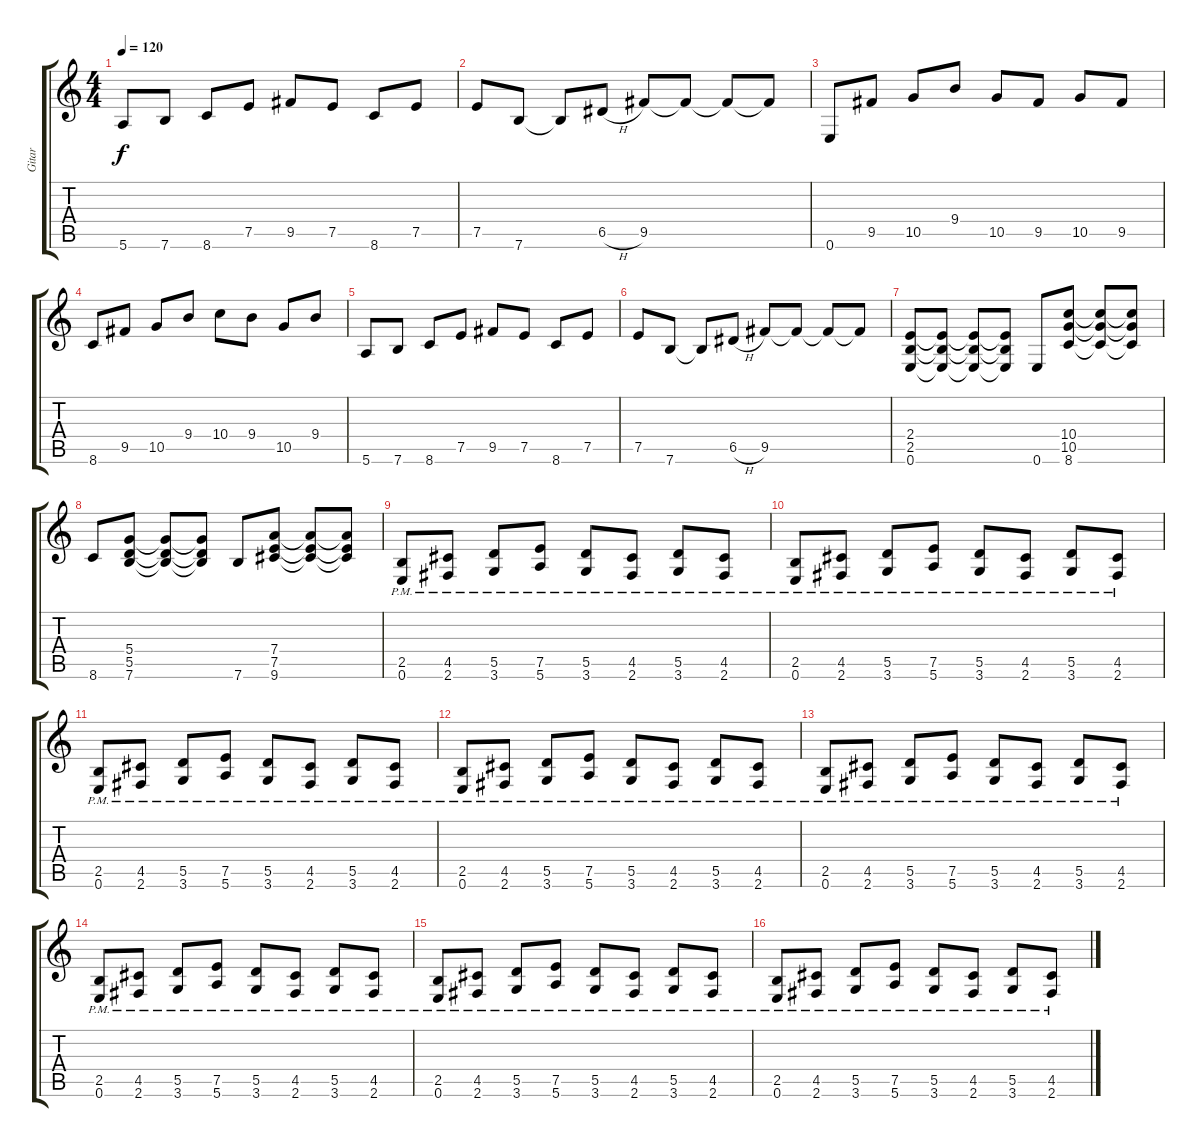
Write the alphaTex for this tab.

\track ("Gitar" "Gitar") {instrument distortionguitar}
\staff {score tabs}
\tuning (E4 B3 G3 D3 A2 E2) {hide}
\ts (4 4)
\tempo 120
\clef g2
\ks c
5.6.8{dy f} 7.6.8 8.6.8 7.5.8 9.5.8 7.5.8 8.6.8 7.5.8 |
7.5.8 7.6.8 7.6{t}.8 6.5{h}.8 9.5.8 9.5{t}.8 9.5{t}.8 9.5{t}.8 |
0.6.8 9.5.8 10.5.8 9.4.8 10.5.8 9.5.8 10.5.8 9.5.8 |
8.6.8 9.5.8 10.5.8 9.4.8 10.4.8 9.4.8 10.5.8 9.4.8 |
5.6.8 7.6.8 8.6.8 7.5.8 9.5.8 7.5.8 8.6.8 7.5.8 |
7.5.8 7.6.8 7.6{t}.8 6.5{h}.8 9.5.8 9.5{t}.8 9.5{t}.8 9.5{t}.8 |
(2.4 2.5 0.6).8 (2.4{t} 2.5{t} 0.6{t}).8 (2.4{t} 2.5{t} 0.6{t}).8 (2.4{t} 2.5{t} 0.6{t}).8 0.6.8 (10.4 10.5 8.6).8 (10.4{t} 10.5{t} 8.6{t}).8 (10.4{t} 10.5{t} 8.6{t}).8 |
8.6.8 (5.4 5.5 7.6).8 (5.4{t} 5.5{t} 7.6{t}).8 (5.4{t} 5.5{t} 7.6{t}).8 7.6.8 (7.4 7.5 9.6).8 (7.4{t} 7.5{t} 9.6{t}).8 (7.4{t} 7.5{t} 9.6{t}).8 |
(2.5{pm} 0.6{pm}).8 (4.5{pm} 2.6{pm}).8 (5.5{pm} 3.6{pm}).8 (7.5{pm} 5.6{pm}).8 (5.5{pm} 3.6{pm}).8 (4.5{pm} 2.6{pm}).8 (5.5{pm} 3.6{pm}).8 (4.5{pm} 2.6{pm}).8 |
(2.5{pm} 0.6{pm}).8 (4.5{pm} 2.6{pm}).8 (5.5{pm} 3.6{pm}).8 (7.5{pm} 5.6{pm}).8 (5.5{pm} 3.6{pm}).8 (4.5{pm} 2.6{pm}).8 (5.5{pm} 3.6{pm}).8 (4.5{pm} 2.6{pm}).8 |
(2.5{pm} 0.6{pm}).8 (4.5{pm} 2.6{pm}).8 (5.5{pm} 3.6{pm}).8 (7.5{pm} 5.6{pm}).8 (5.5{pm} 3.6{pm}).8 (4.5{pm} 2.6{pm}).8 (5.5{pm} 3.6{pm}).8 (4.5{pm} 2.6{pm}).8 |
(2.5{pm} 0.6{pm}).8 (4.5{pm} 2.6{pm}).8 (5.5{pm} 3.6{pm}).8 (7.5{pm} 5.6{pm}).8 (5.5{pm} 3.6{pm}).8 (4.5{pm} 2.6{pm}).8 (5.5{pm} 3.6{pm}).8 (4.5{pm} 2.6{pm}).8 |
(2.5{pm} 0.6{pm}).8 (4.5{pm} 2.6{pm}).8 (5.5{pm} 3.6{pm}).8 (7.5{pm} 5.6{pm}).8 (5.5{pm} 3.6{pm}).8 (4.5{pm} 2.6{pm}).8 (5.5{pm} 3.6{pm}).8 (4.5{pm} 2.6{pm}).8 |
(2.5{pm} 0.6{pm}).8 (4.5{pm} 2.6{pm}).8 (5.5{pm} 3.6{pm}).8 (7.5{pm} 5.6{pm}).8 (5.5{pm} 3.6{pm}).8 (4.5{pm} 2.6{pm}).8 (5.5{pm} 3.6{pm}).8 (4.5{pm} 2.6{pm}).8 |
(2.5{pm} 0.6{pm}).8 (4.5{pm} 2.6{pm}).8 (5.5{pm} 3.6{pm}).8 (7.5{pm} 5.6{pm}).8 (5.5{pm} 3.6{pm}).8 (4.5{pm} 2.6{pm}).8 (5.5{pm} 3.6{pm}).8 (4.5{pm} 2.6{pm}).8 |
(2.5{pm} 0.6{pm}).8 (4.5{pm} 2.6{pm}).8 (5.5{pm} 3.6{pm}).8 (7.5{pm} 5.6{pm}).8 (5.5{pm} 3.6{pm}).8 (4.5{pm} 2.6{pm}).8 (5.5{pm} 3.6{pm}).8 (4.5{pm} 2.6{pm}).8
